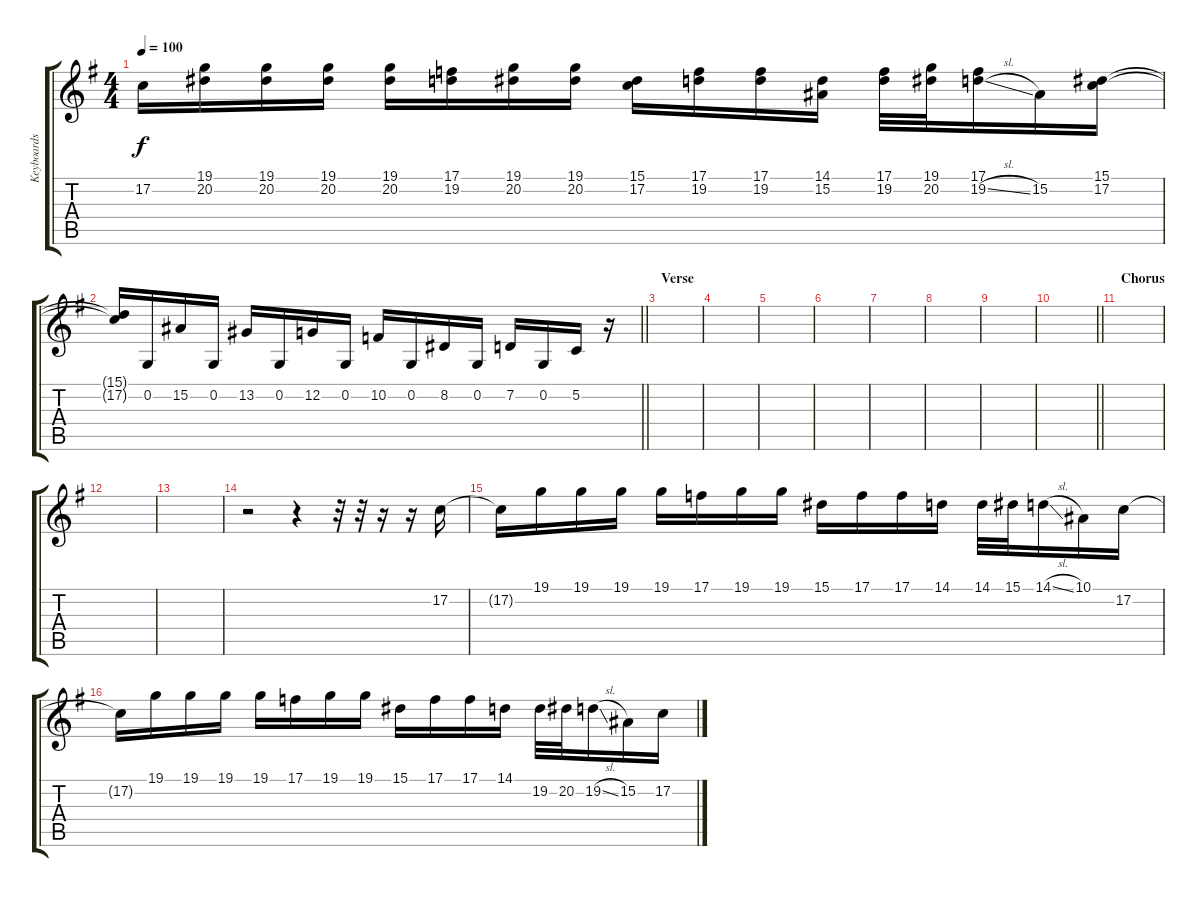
\track ("Keyboards" "Keyboards") {instrument stringensemble1}
\staff {score tabs}
\tuning (C4 G3 Eb3 Bb2 F2 C2) {hide}
\ts (4 4)
\tempo 100
\clef g2
\ks eminor
17.2{t}.16{dy f} (19.1 20.2).16 (19.1 20.2).16 (19.1 20.2).16 (19.1 20.2).16 (17.1 19.2).16 (19.1 20.2).16 (19.1 20.2).16 (15.1 17.2).16 (17.1 19.2).16 (17.1 19.2).16 (14.1 15.2).16 (17.1 19.2).32 (19.1 20.2).32 (17.1 19.2{sl}).16 15.2.16 (15.1 17.2).16 |
\barLineRight lightlight
(15.1{t} 17.2{t}).16 0.2.16 15.2.16 0.2.16 13.2.16 0.2.16 12.2.16 0.2.16 10.2.16 0.2.16 8.2.16 0.2.16 7.2.16 0.2.16 5.2.16 r.16 |
\section ("" "Verse")
|
|
|
|
|
|
|
\barLineRight lightlight
|
\section ("" "Chorus")
|
|
|
r.2 r.4 r.32 r.32 r.16 r.16 17.2.16{volume 16 balance 16 instrument lead2sawtooth} |
17.2{t}.16 19.1.16 19.1.16 19.1.16 19.1.16 17.1.16 19.1.16 19.1.16 15.1.16 17.1.16 17.1.16 14.1.16 14.1.32 15.1.32 14.1{sl}.16 10.1.16 17.2.16 |
17.2{t}.16 19.1.16 19.1.16 19.1.16 19.1.16 17.1.16 19.1.16 19.1.16 15.1.16 17.1.16 17.1.16 14.1.16 19.2.32 20.2.32 19.2{sl}.16 15.2.16 17.2.16
